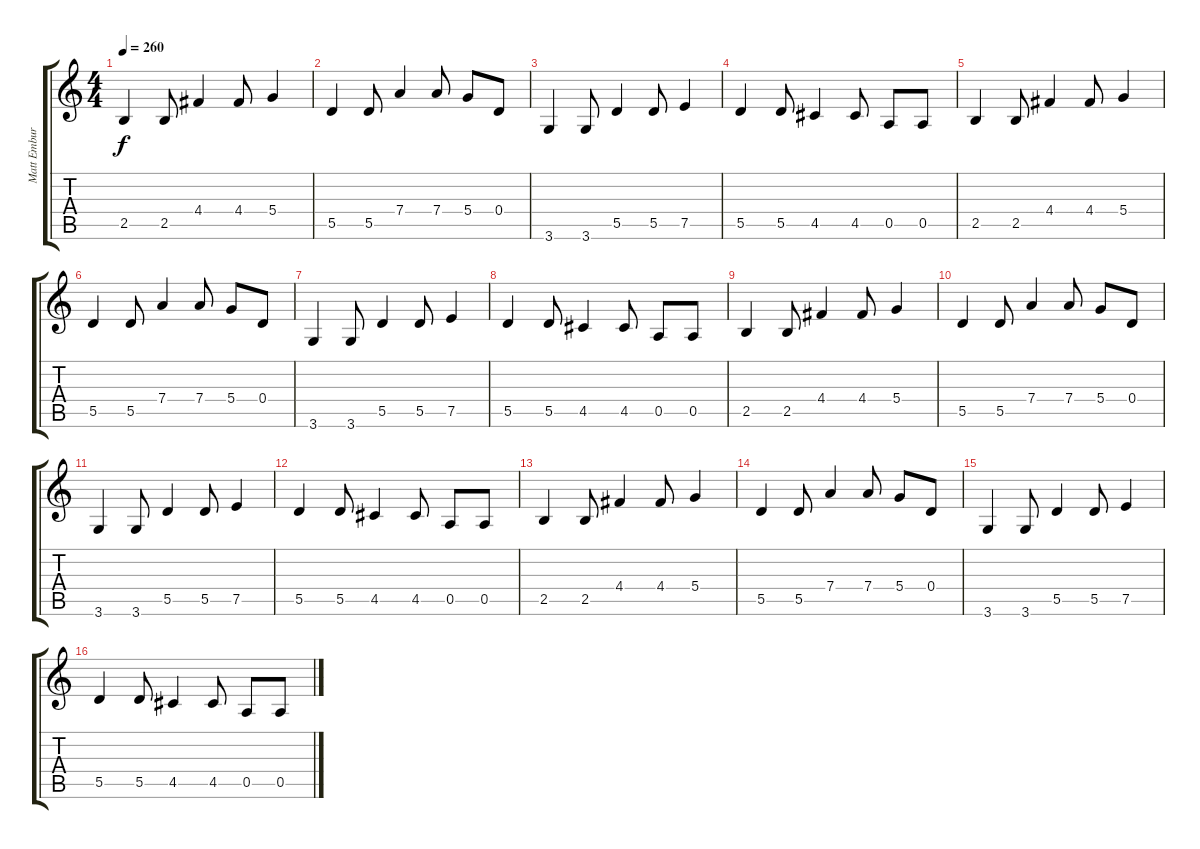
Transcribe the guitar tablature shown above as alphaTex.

\track ("Matt Emburgia" "Matt Embur") {instrument distortionguitar}
\staff {score tabs}
\tuning (E4 B3 G3 D3 A2 E2) {hide}
\ts (4 4)
\tempo 260
\clef g2
\ks c
2.5.4{dy f instrument distortionguitar} 2.5.8 4.4.4 4.4.8 5.4.4 |
5.5.4 5.5.8 7.4.4 7.4.8 5.4.8 0.4.8 |
3.6.4 3.6.8 5.5.4 5.5.8 7.5.4 |
5.5.4 5.5.8 4.5.4 4.5.8 0.5.8 0.5.8 |
2.5.4 2.5.8 4.4.4 4.4.8 5.4.4 |
5.5.4 5.5.8 7.4.4 7.4.8 5.4.8 0.4.8 |
3.6.4 3.6.8 5.5.4 5.5.8 7.5.4 |
5.5.4 5.5.8 4.5.4 4.5.8 0.5.8 0.5.8 |
2.5.4 2.5.8 4.4.4 4.4.8 5.4.4 |
5.5.4 5.5.8 7.4.4 7.4.8 5.4.8 0.4.8 |
3.6.4 3.6.8 5.5.4 5.5.8 7.5.4 |
5.5.4 5.5.8 4.5.4 4.5.8 0.5.8 0.5.8 |
2.5.4 2.5.8 4.4.4 4.4.8 5.4.4 |
5.5.4 5.5.8 7.4.4 7.4.8 5.4.8 0.4.8 |
3.6.4 3.6.8 5.5.4 5.5.8 7.5.4 |
5.5.4 5.5.8 4.5.4 4.5.8 0.5.8 0.5.8
